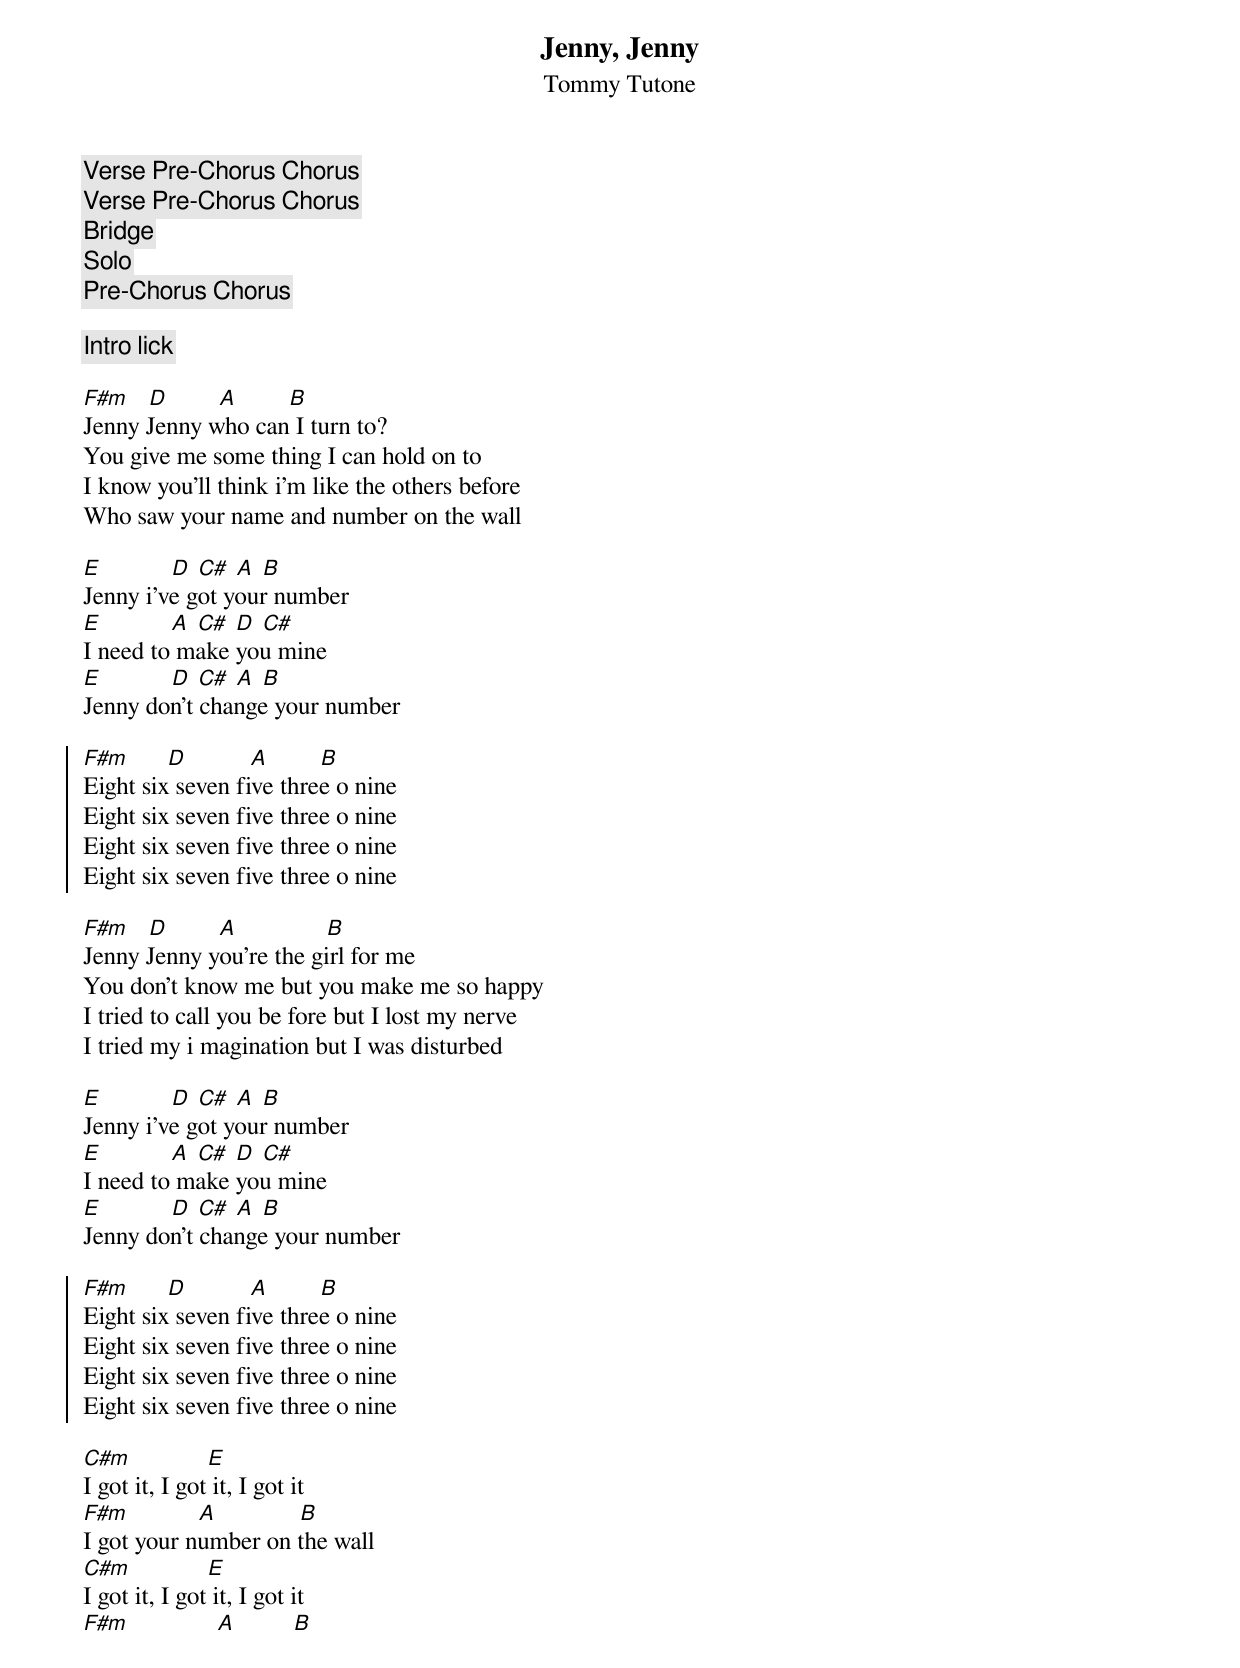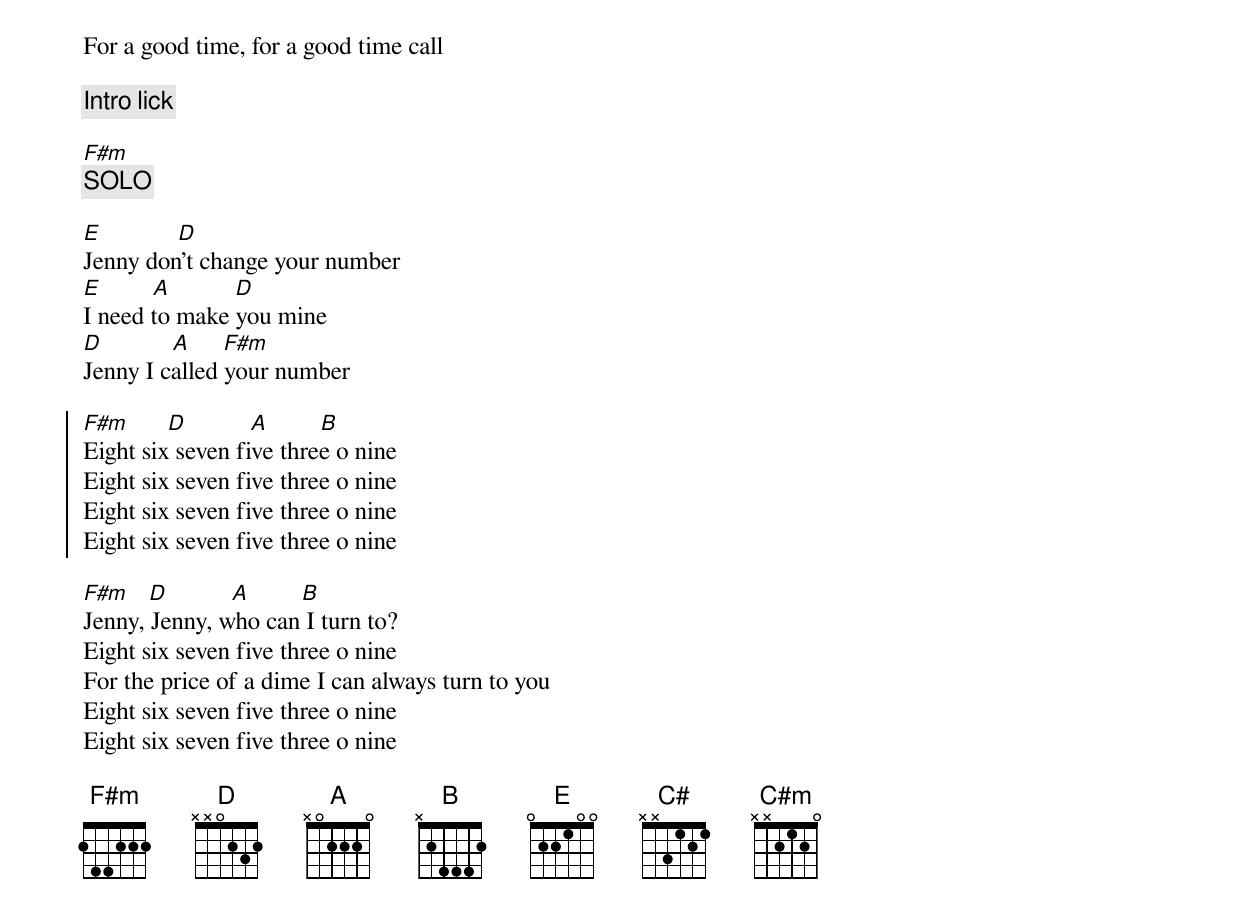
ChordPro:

{t:Jenny, Jenny}
{st: Tommy Tutone}
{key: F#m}
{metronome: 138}
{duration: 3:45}

{c:Verse Pre-Chorus Chorus}
{c:Verse Pre-Chorus Chorus}
{c:Bridge}
{c:Solo}
{c:Pre-Chorus Chorus}

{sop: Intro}
{c:Intro lick}
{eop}

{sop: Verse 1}
[F#m]   [D]        [A]        [B]
Jenny Jenny who can I turn to?
You give me some thing I can hold on to
I know you'll think i'm like the others before
Who saw your name and number on the wall
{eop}

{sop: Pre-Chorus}
[E]           [D] [C#] [A] [B]
Jenny i've got your number
[E]           [A] [C#] [D] [C#]
I need to make you mine
[E]           [D] [C#] [A] [B]
Jenny don't change your number
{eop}

{soc}
[F#m]      [D]          [A]        [B]
Eight six seven five three o nine
Eight six seven five three o nine
Eight six seven five three o nine
Eight six seven five three o nine
{eoc}

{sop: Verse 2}
[F#m]   [D]        [A]              [B]
Jenny Jenny you're the girl for me
You don't know me but you make me so happy
I tried to call you be fore but I lost my nerve
I tried my i magination but I was disturbed
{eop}

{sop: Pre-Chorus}
[E]           [D] [C#] [A] [B]
Jenny i've got your number
[E]           [A] [C#] [D] [C#]
I need to make you mine
[E]           [D] [C#] [A] [B]
Jenny don't change your number
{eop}

{soc}
[F#m]      [D]          [A]        [B]
Eight six seven five three o nine
Eight six seven five three o nine
Eight six seven five three o nine
Eight six seven five three o nine
{eoc}

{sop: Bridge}
[C#m]            [E]
I got it, I got it, I got it
[F#m]           [A]             [B]
I got your number on the wall
[C#m]            [E]
I got it, I got it, I got it
[F#m]              [A]         [B]
For a good time, for a good time call
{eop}

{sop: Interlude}
{c:Intro lick}
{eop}

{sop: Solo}
[F#m]
{c:SOLO}
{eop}

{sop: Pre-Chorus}
[E]            [D]
Jenny don't change your number
[E]        [A]          [D]
I need to make you mine
[D]           [A]     [F#m]
Jenny I called your number
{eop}

{soc}
[F#m]      [D]          [A]        [B]
Eight six seven five three o nine
Eight six seven five three o nine
Eight six seven five three o nine
Eight six seven five three o nine
{eoc}

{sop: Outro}
[F#m]   [D]          [A]        [B]
Jenny, Jenny, who can I turn to?
Eight six seven five three o nine
For the price of a dime I can always turn to you
Eight six seven five three o nine
Eight six seven five three o nine
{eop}

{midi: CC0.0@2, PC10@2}
